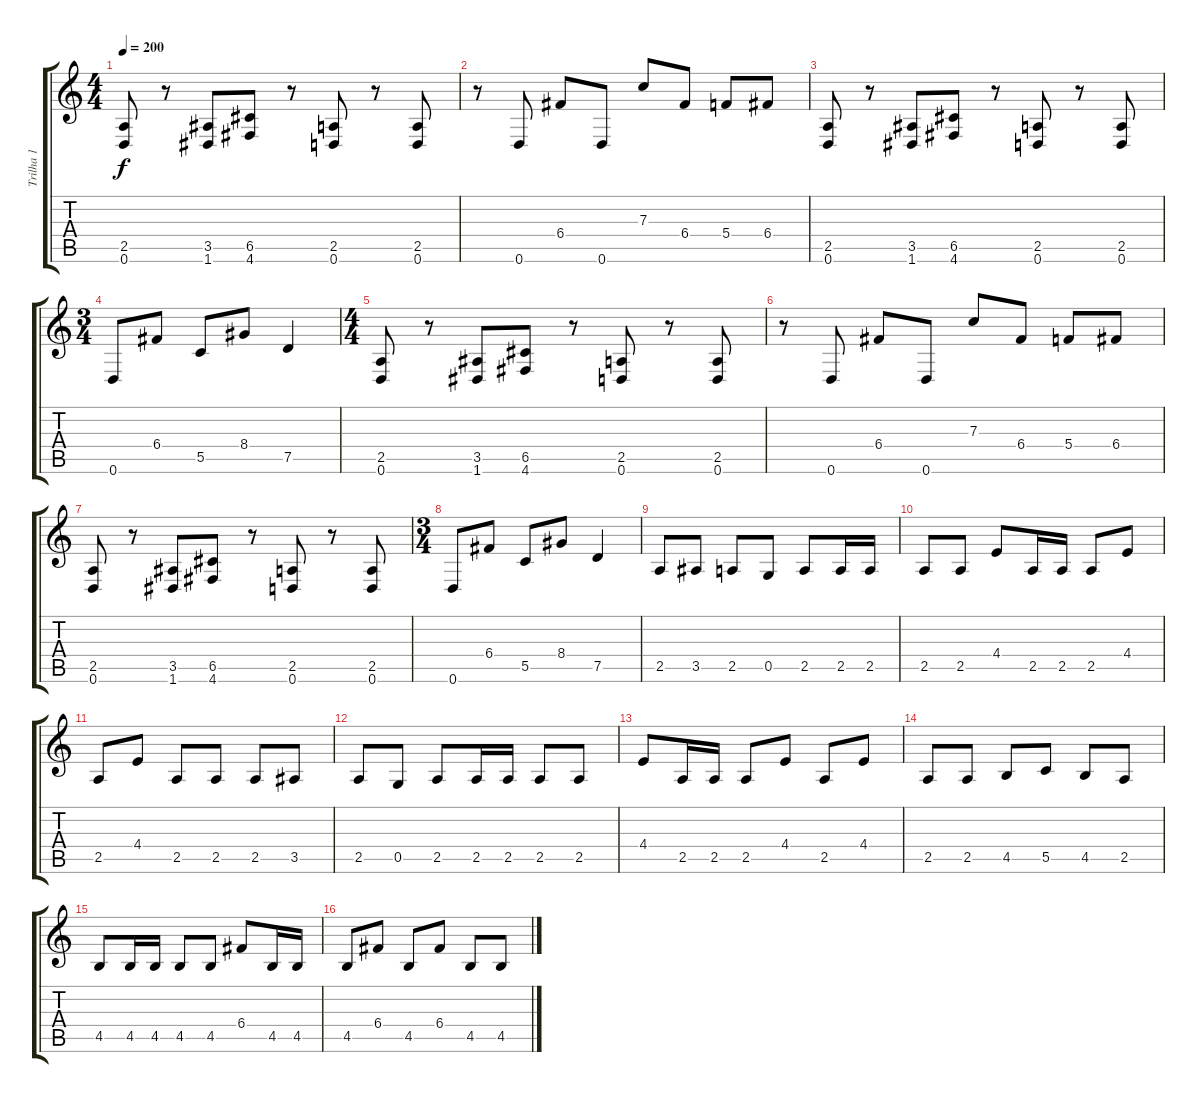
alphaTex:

\track ("Trilha 1" "Trilha 1") {instrument distortionguitar}
\staff {score tabs}
\tuning (D4 A3 F3 C3 G2 D2) {hide}
\ts (4 4)
\tempo 200
\clef g2
\ks c
(2.5 0.6).8{dy f} r.8 (3.5 1.6).8 (6.5 4.6).8 r.8 (2.5 0.6).8 r.8 (2.5 0.6).8 |
r.8 0.6.8 6.4.8 0.6.8 7.3.8 6.4.8 5.4.8 6.4.8 |
(2.5 0.6).8 r.8 (3.5 1.6).8 (6.5 4.6).8 r.8 (2.5 0.6).8 r.8 (2.5 0.6).8 |
\ts (3 4)
0.6.8 6.4.8 5.5.8 8.4.8 7.5.4 |
\ts (4 4)
(2.5 0.6).8 r.8 (3.5 1.6).8 (6.5 4.6).8 r.8 (2.5 0.6).8 r.8 (2.5 0.6).8 |
r.8 0.6.8 6.4.8 0.6.8 7.3.8 6.4.8 5.4.8 6.4.8 |
(2.5 0.6).8 r.8 (3.5 1.6).8 (6.5 4.6).8 r.8 (2.5 0.6).8 r.8 (2.5 0.6).8 |
\ts (3 4)
0.6.8 6.4.8 5.5.8 8.4.8 7.5.4 |
2.5.8 3.5.8 2.5.8 0.5.8 2.5.8 2.5.16 2.5.16 |
2.5.8 2.5.8 4.4.8 2.5.16 2.5.16 2.5.8 4.4.8 |
2.5.8 4.4.8 2.5.8 2.5.8 2.5.8 3.5.8 |
2.5.8 0.5.8 2.5.8 2.5.16 2.5.16 2.5.8 2.5.8 |
4.4.8 2.5.16 2.5.16 2.5.8 4.4.8 2.5.8 4.4.8 |
2.5.8 2.5.8 4.5.8 5.5.8 4.5.8 2.5.8 |
4.5.8 4.5.16 4.5.16 4.5.8 4.5.8 6.4.8 4.5.16 4.5.16 |
4.5.8 6.4.8 4.5.8 6.4.8 4.5.8 4.5.8
